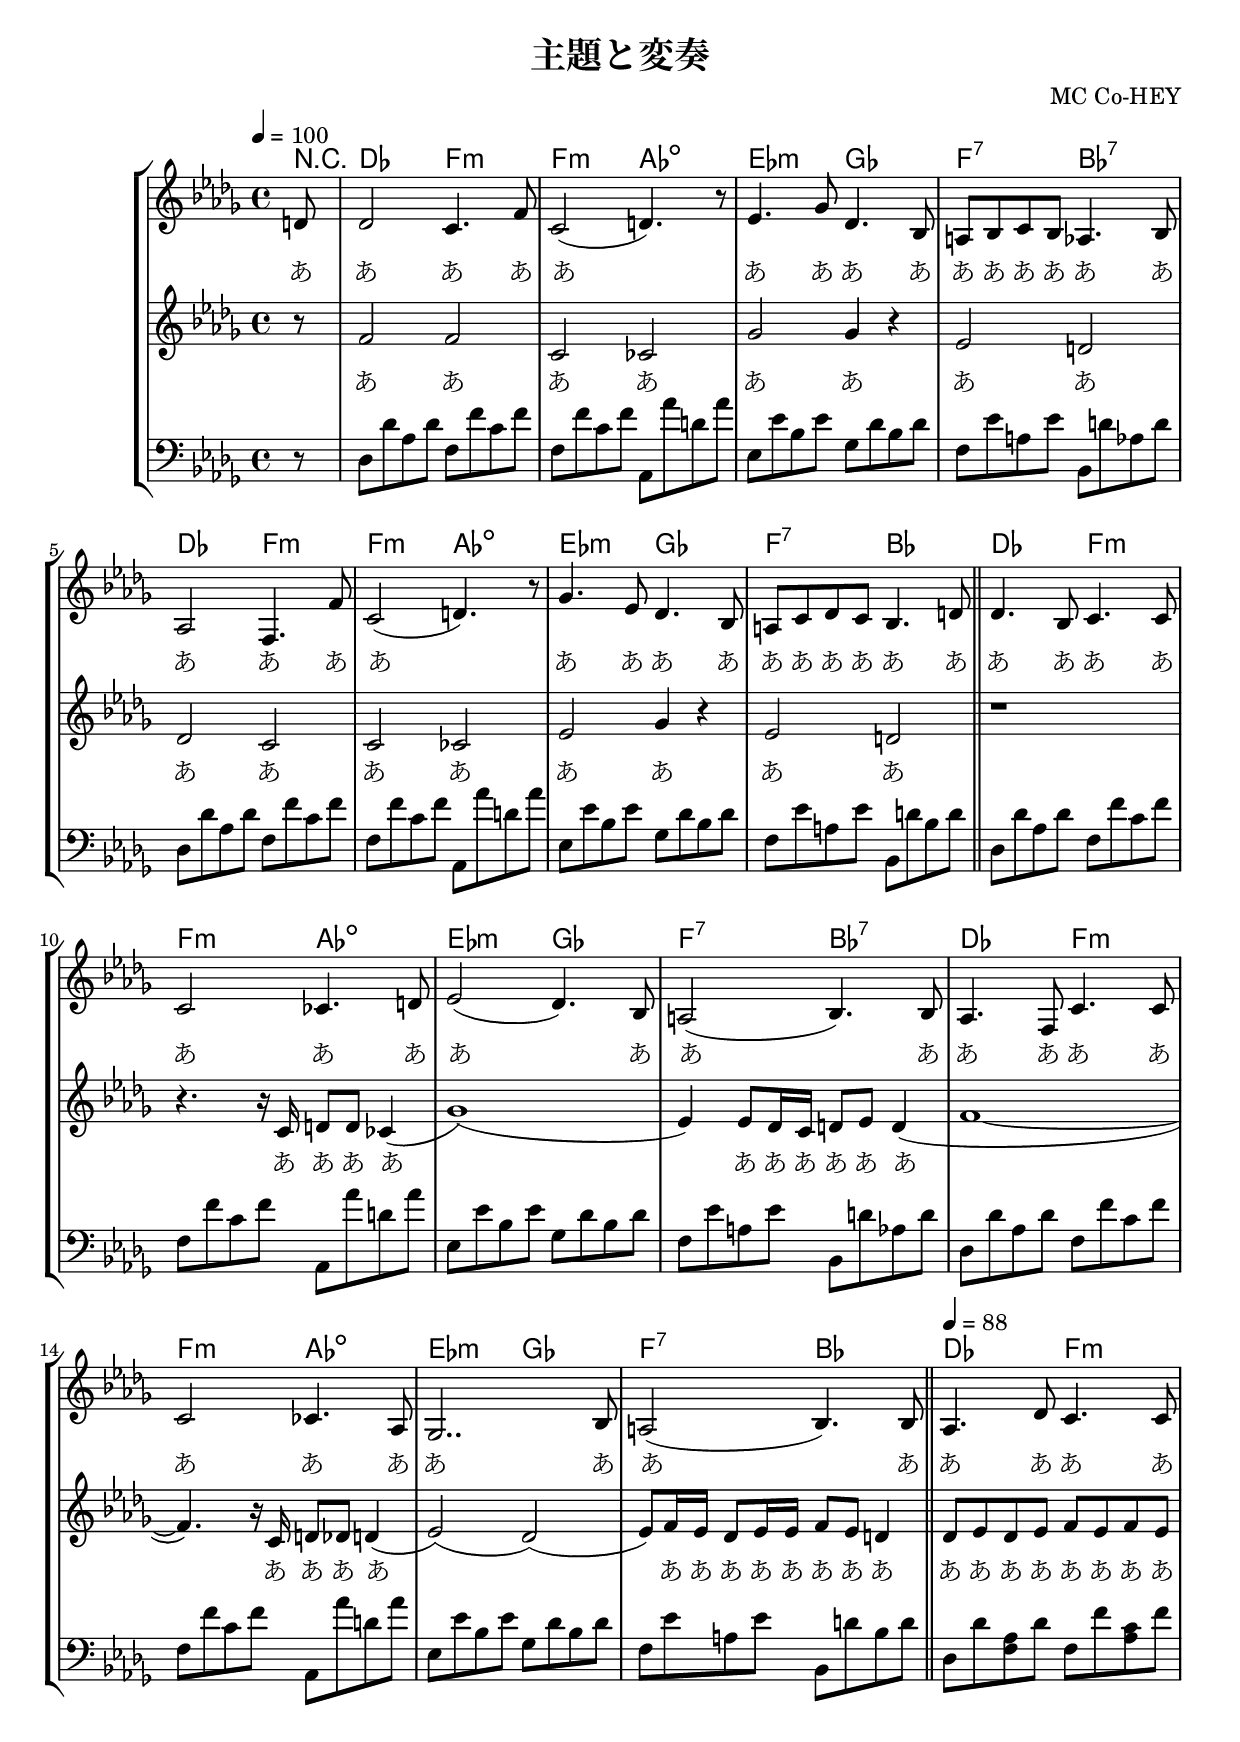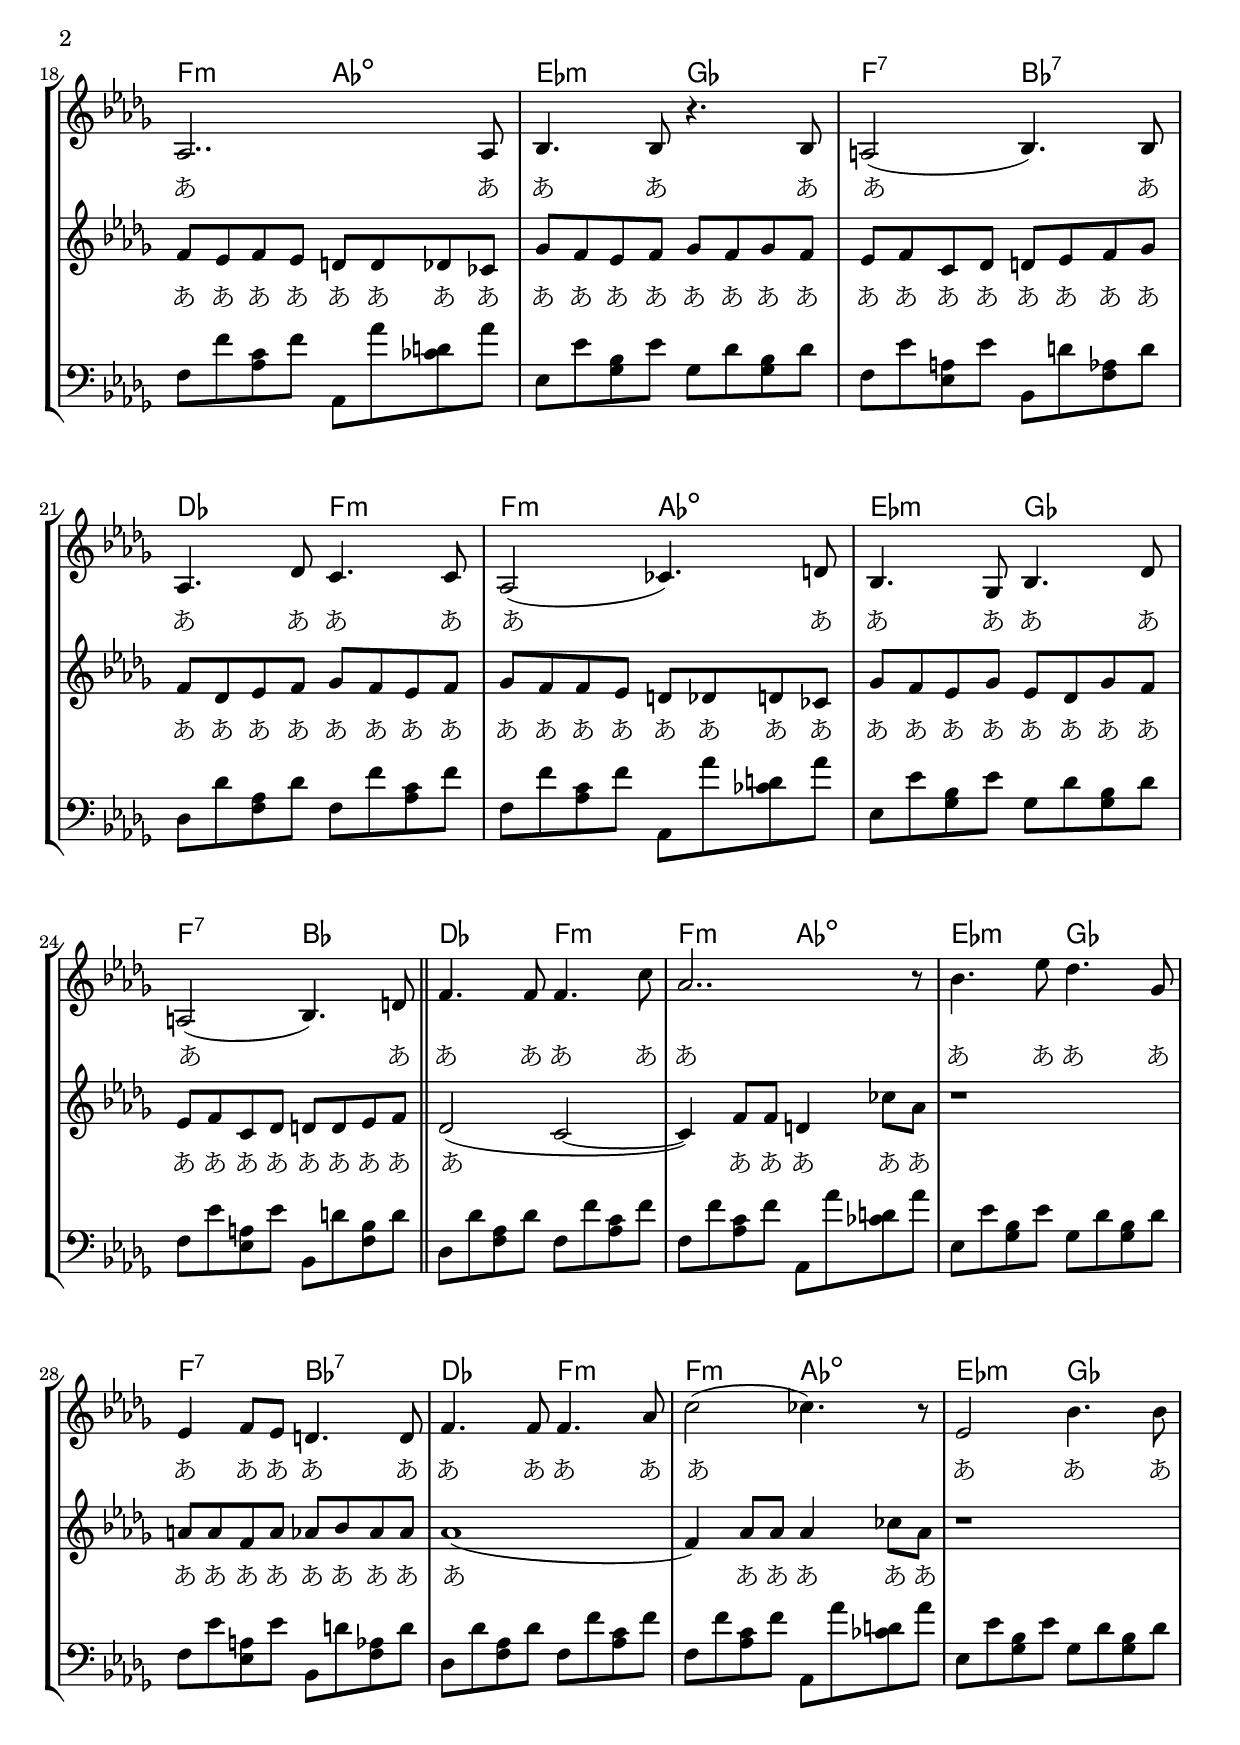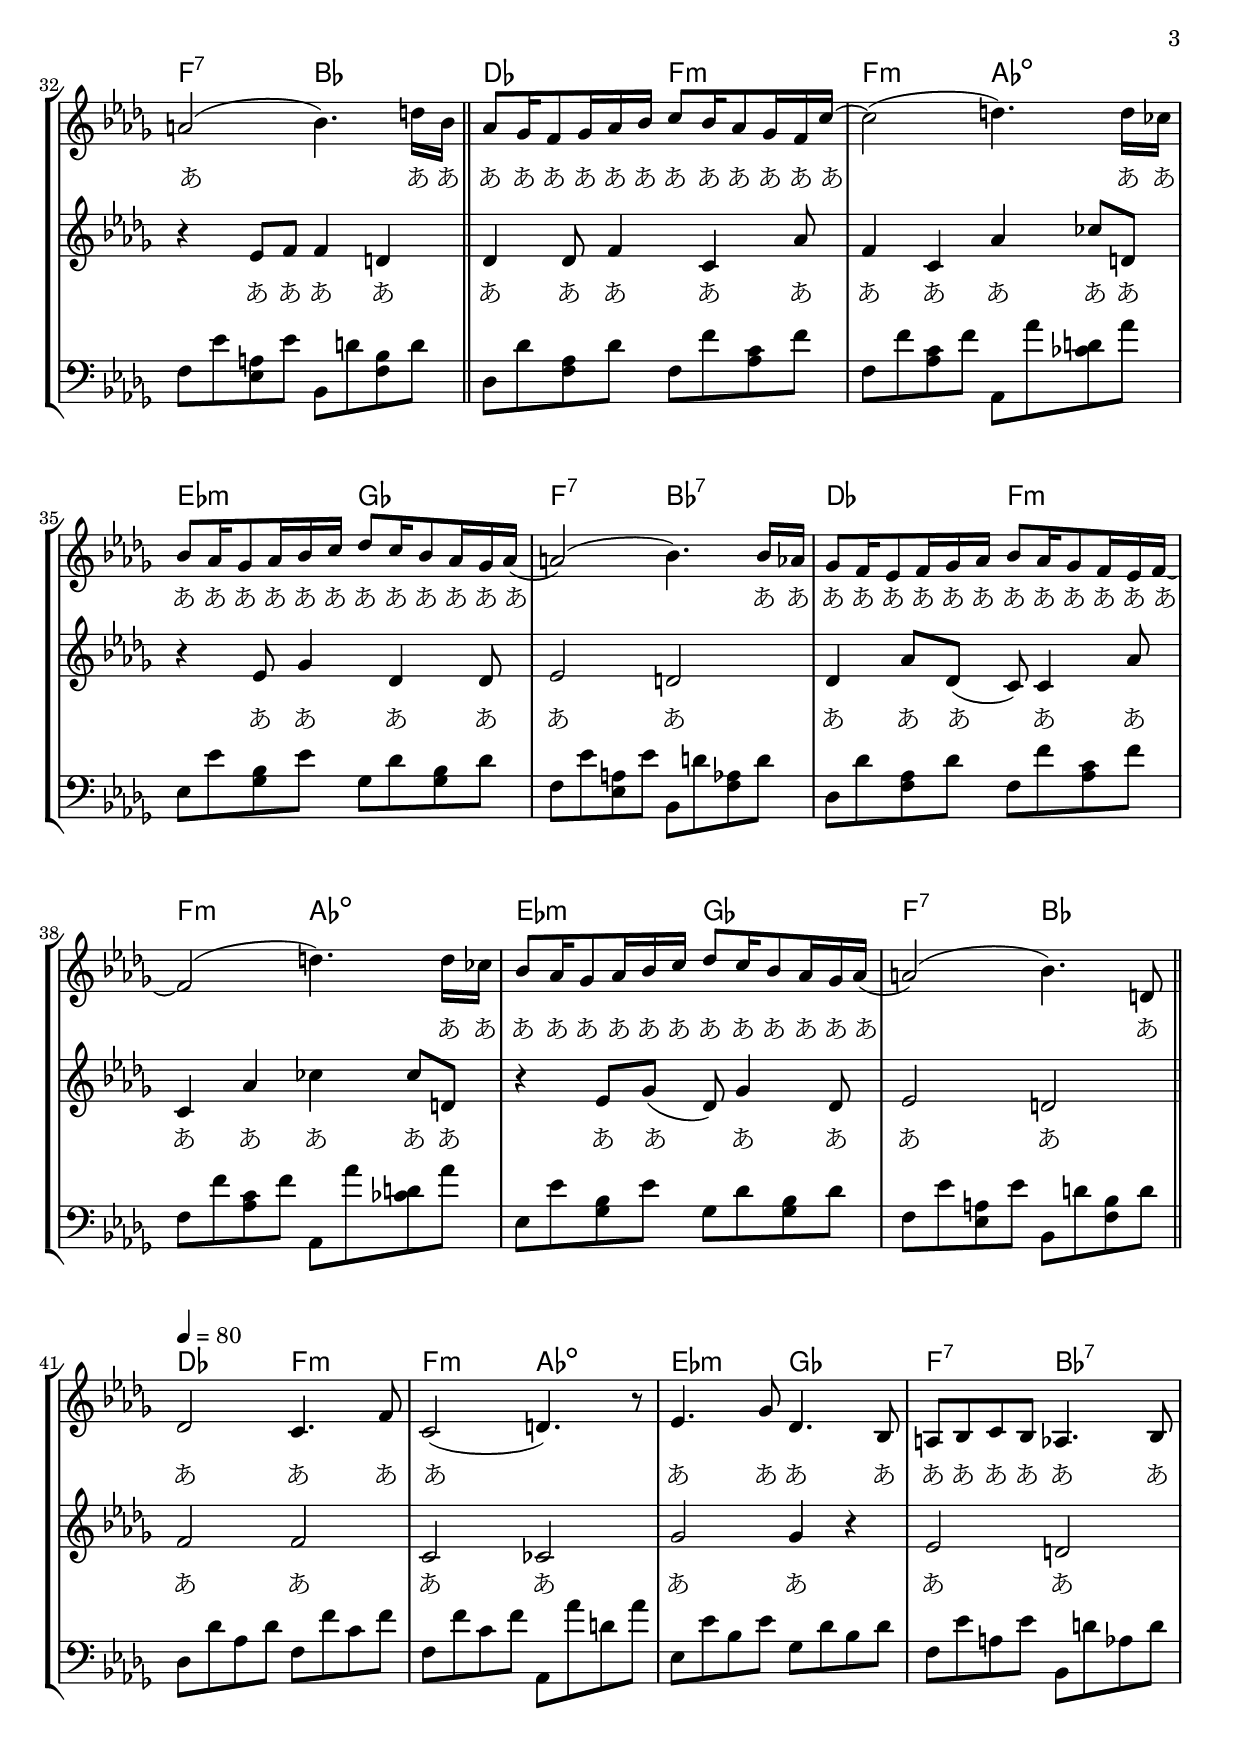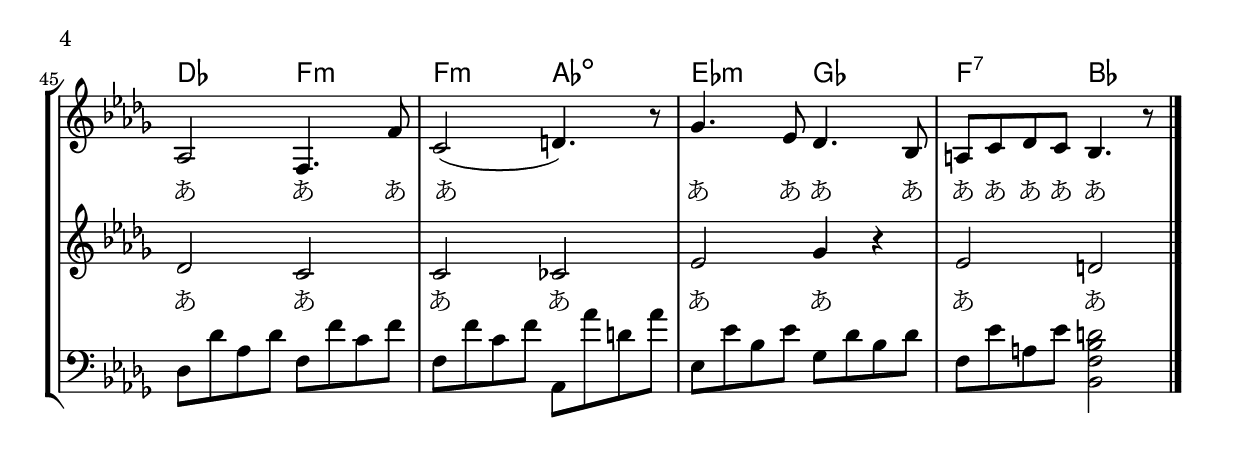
\version "2.12.1"

\header {
	title = \markup {主題と変奏}
	composer = \markup \center-column {"MC Co-HEY"}
}

harmony = \chordmode {
		r8des2 f:m f:m as:dim es:m ges f:7 bes:7 des f:m f:m as:dim es:m ges f:7 bes 

	des f:m f:m as:dim es:m ges f:7 bes:7 des f:m f:m as:dim es:m ges f:7 bes 

	des f:m f:m as:dim es:m ges f:7 bes:7 des f:m f:m as:dim es:m ges f:7 bes 

	des f:m f:m as:dim es:m ges f:7 bes:7 des f:m f:m as:dim es:m ges f:7 bes 

	des f:m f:m as:dim es:m ges f:7 bes:7 des f:m f:m as:dim es:m ges f:7 bes 

	des f:m f:m as:dim es:m ges f:7 bes:7 des f:m f:m as:dim es:m ges f:7 bes 
}

melody = {
	\set Staff.midiInstrument = #"Viola"
	\partial 8*1
		\key des \major
	\tempo 4 = 100
d'8 
	des'2  c'4.  f'8 
	c'2  (d'4.)  r8 
	es'4.  ges'8  des'4.  bes8 
	a8  bes8  c'8  bes8  as4.  bes8 
	as2  f4.  f'8 
	c'2  (d'4.)  r8 
	ges'4.  es'8  des'4.  bes8 
	a8  c'8  des'8  c'8  bes4.  	\set Staff.midiInstrument = #"Viola"
	d'8 
	des'4.  bes8  c'4.  c'8 
	c'2  ces'4.  d'8 
	es'2  (des'4.)  bes8 
	a2  (bes4.)  bes8 
	as4.  f8  c'4.  c'8 
	c'2  ces'4.  as8 
	ges2..  bes8 
	a2  (bes4.)  	\set Staff.midiInstrument = #"Viola"
	bes8 
		\tempo 4 = 88
as4.  des'8  c'4.  c'8 
	as2..  as8 
	bes4.  bes8  r4.  bes8 
	a2  (bes4.)  bes8 
	as4.  des'8  c'4.  c'8 
	as2  (ces'4.)  d'8 
	bes4.  ges8  bes4.  des'8 
	a2  (bes4.)  	\set Staff.midiInstrument = #"Viola"
	d'8 
	f'4.  f'8  f'4.  c''8 
	as'2..  r8 
	bes'4.  es''8  des''4.  ges'8 
	es'4  f'8  es'8  d'4.  d'8 
	f'4.  f'8  f'4.  as'8 
	c''2  (ces''4.)  r8 
	es'2  bes'4.  bes'8 
	a'2  (bes'4.)  	\set Staff.midiInstrument = #"Viola"
	d''16  bes'16 
	as'8  ges'16  f'8  ges'16  as'16  bes'16  c''8  bes'16  as'8  ges'16  f'16  c''16~ 
	c''2  (d''4.)  d''16  ces''16 
	bes'8  as'16  ges'8  as'16  bes'16  c''16  des''8  c''16  bes'8  as'16  ges'16  as'16 
	(a'2)  (bes'4.)  bes'16  as'16 
	ges'8  f'16  es'8  f'16  ges'16  as'16  bes'8  as'16  ges'8  f'16  es'16  f'16~ 
	f'2  (d''4.)  d''16  ces''16 
	bes'8  as'16  ges'8  as'16  bes'16  c''16  des''8  c''16  bes'8  as'16  ges'16  as'16 
	(a'2)  (bes'4.)  	\set Staff.midiInstrument = #"Viola"
	d'8 
		\tempo 4 = 80
des'2  c'4.  f'8 
	c'2  (d'4.)  r8 
	es'4.  ges'8  des'4.  bes8 
	a8  bes8  c'8  bes8  as4.  bes8 
	as2  f4.  f'8 
	c'2  (d'4.)  r8 
	ges'4.  es'8  des'4.  bes8 
	a8  c'8  des'8  c'8  bes4.  	r8 	\bar "|."
}

words = \lyricmode {
	あ  あ  あ  あ  あ  あ  あ  あ  あ  あ  あ  あ  あ  あ  あ  あ  あ  あ  あ  あ  あ  あ  あ  あ  あ  あ  あ  あ  
	あ  あ  あ  あ  あ  あ  あ  あ  あ  あ  あ  あ  あ  あ  あ  あ  あ  あ  あ  あ  あ  あ  
	あ  あ  あ  あ  あ  あ  あ  あ  あ  あ  あ  あ  あ  あ  あ  あ  あ  あ  あ  あ  あ  あ  あ  
	あ  あ  あ  あ  あ  あ  あ  あ  あ  あ  あ  あ  あ  あ  あ  あ  あ  あ  あ  あ  あ  あ  あ  あ  
	あ  あ  あ  あ  あ  あ  あ  あ  あ  あ  あ  あ  あ  あ  あ  あ  あ  あ  あ  あ  あ  あ  あ  あ  あ  あ  あ  あ  あ  あ  あ  あ  あ  あ  あ  あ  あ  あ  あ  あ  あ  あ  あ  あ  あ  あ  あ  あ  あ  あ  あ  あ  あ  あ  あ  あ  
	あ  あ  あ  あ  あ  あ  あ  あ  あ  あ  あ  あ  あ  あ  あ  あ  あ  あ  あ  あ  あ  あ  あ  あ  あ  あ  あ  あ  
}

secondmelody = {
	\set Staff.midiInstrument = #"Cello"
	\partial 8*1
		\key des \major
	\tempo 4 = 100
r8  f'2  f'2 
	c'2  ces'2 
	ges'2  ges'4  r4 
	es'2  d'2 
	des'2  c'2 
	c'2  ces'2 
	es'2  ges'4  r4 
	es'2  d'2
	\set Staff.midiInstrument = #"Cello"
	r1
r4. r16  c'16  d'8  d'8  ces'4 
	(ges'1) 
	(es'4)  es'8  des'16  c'16  d'8  es'8  d'4 
	(f'1~ 
	f'4.)  r16  c'16  d'8  des'8  d'4 
	(es'2)  (des'2) 
	(es'8)  f'16  es'16  des'8  es'16  es'16  f'8  es'8  d'4
	\set Staff.midiInstrument = #"Cello"
		\tempo 4 = 88
 des'8  es'8  des'8  es'8  f'8  es'8  f'8  es'8 
	f'8  es'8  f'8  es'8  d'8  d'8  des'8  ces'8 
	ges'8  f'8  es'8  f'8  ges'8  f'8  ges'8  f'8 
	es'8  f'8  c'8  des'8  d'8  es'8  f'8  ges'8 
	f'8  des'8  es'8  f'8  ges'8  f'8  es'8  f'8 
	ges'8  f'8  f'8  es'8  d'8  des'8  d'8  ces'8 
	ges'8  f'8  es'8  ges'8  es'8  des'8  ges'8  f'8 
	es'8  f'8  c'8  des'8  d'8  d'8  es'8  f'8
	\set Staff.midiInstrument = #"Violin"
	 des'2  (c'2~ 
	c'4)  f'8  f'8  d'4  ces''8  as'8 
	r1 
	a'8  a'8  f'8  a'8  as'8  bes'8  as'8  as'8 
	as'1 
	(f'4)  as'8  as'8  as'4  ces''8  as'8 
	r1 
	r4  es'8  f'8  f'4  d'4
	\set Staff.midiInstrument = #"Violin"
	 des'4  des'8  f'4  c'4  as'8 
	f'4  c'4  as'4  ces''8  d'8 
	r4  es'8  ges'4  des'4  des'8 
	es'2  d'2 
	des'4  as'8  des'8  (c'8)  c'4  as'8 
	c'4  as'4  ces''4  ces''8  d'8 
	r4  es'8  ges'8  (des'8)  ges'4  des'8 
	es'2  d'2
	\set Staff.midiInstrument = #"Cello"
		\tempo 4 = 80
 f'2  f'2 
	c'2  ces'2 
	ges'2  ges'4  r4 
	es'2  d'2 
	des'2  c'2 
	c'2  ces'2 
	es'2  ges'4  r4 
	es'2  d'2
	\bar "|."
}

secondwords = \lyricmode {
	あ  あ  あ  あ  あ  あ  あ  あ  あ  あ  あ  あ  あ  あ  あ  あ  
	あ  あ  あ  あ  あ  あ  あ  あ  あ  あ  あ  あ  あ  あ  あ  あ  あ  あ  あ  あ  あ  あ  
	あ  あ  あ  あ  あ  あ  あ  あ  あ  あ  あ  あ  あ  あ  あ  あ  あ  あ  あ  あ  あ  あ  あ  あ  あ  あ  あ  あ  あ  あ  あ  あ  あ  あ  あ  あ  あ  あ  あ  あ  あ  あ  あ  あ  あ  あ  あ  あ  あ  あ  あ  あ  あ  あ  あ  あ  あ  あ  あ  あ  あ  あ  あ  あ  
	あ  あ  あ  あ  あ  あ  あ  あ  あ  あ  あ  あ  あ  あ  あ  あ  あ  あ  あ  あ  あ  あ  あ  あ  
	あ  あ  あ  あ  あ  あ  あ  あ  あ  あ  あ  あ  あ  あ  あ  あ  あ  あ  あ  あ  あ  あ  あ  あ  あ  あ  あ  あ  あ  あ  あ  あ  
	あ  あ  あ  あ  あ  あ  あ  あ  あ  あ  あ  あ  あ  あ  あ  あ  
}

tempochange = {
	\tempo 4 = 100
	r1 | r1 | r1 | r1 | r1 | r1 | r1 | r1 \bar "||"
	\tempo 4 = 100
	r1 | r1 | r1 | r1 | r1 | r1 | r1 | r1 \bar "||"
	\tempo 4 = 88
	r1 | r1 | r1 | r1 | r1 | r1 | r1 | r1 \bar "||"
	\tempo 4 = 88
	r1 | r1 | r1 | r1 | r1 | r1 | r1 | r1 \bar "||"
	\tempo 4 = 88
	r1 | r1 | r1 | r1 | r1 | r1 | r1 | r1 \bar "||"
	\tempo 4 = 80
	r1 | r1 | r1 | r1 | r1 | r1 | r1 | r1 \bar "|."
}

mainacc = {
	\clef bass
	\set Staff.midiInstrument = #"Cello"
	\key des \major
	\tempo 4 = 100
	\partial 8*1
	r8	des8 des' as des'
	f8 f' c' f'
	f8 f' c' f'
	as,8 as' d' as'
	es8 es' bes es'
	ges8 des' bes des'
	f8 es' a es'
	bes,8 d' as d'
	des8 des' as des'
	f8 f' c' f'
	f8 f' c' f'
	as,8 as' d' as'
	es8 es' bes es'
	ges8 des' bes des'
	f8 es' a es'
	bes,8 d' bes d'
	\bar "||"

	\set Staff.midiInstrument = #"Cello"
	des8 des' as des'
	f8 f' c' f'
	f8 f' c' f'
	as,8 as' d' as'
	es8 es' bes es'
	ges8 des' bes des'
	f8 es' a es'
	bes,8 d' as d'
	des8 des' as des'
	f8 f' c' f'
	f8 f' c' f'
	as,8 as' d' as'
	es8 es' bes es'
	ges8 des' bes des'
	f8 es' a es'
	bes,8 d' bes d'
	\bar "||"

	\set Staff.midiInstrument = #"Cello"
	\tempo 4 = 88
	des8 des' <f as> des'
	f8 f' <as c'> f'
	f8 f' <as c'> f'
	as,8 as' <ces' d'> as'
	es8 es' <ges bes> es'
	ges8 des' <ges bes> des'
	f8 es' <es a> es'
	bes,8 d' <f as> d'
	des8 des' <f as> des'
	f8 f' <as c'> f'
	f8 f' <as c'> f'
	as,8 as' <ces' d'> as'
	es8 es' <ges bes> es'
	ges8 des' <ges bes> des'
	f8 es' <es a> es'
	bes,8 d' <f bes> d'
	\bar "||"

	\set Staff.midiInstrument = #"Cello"
	des8 des' <f as> des'
	f8 f' <as c'> f'
	f8 f' <as c'> f'
	as,8 as' <ces' d'> as'
	es8 es' <ges bes> es'
	ges8 des' <ges bes> des'
	f8 es' <es a> es'
	bes,8 d' <f as> d'
	des8 des' <f as> des'
	f8 f' <as c'> f'
	f8 f' <as c'> f'
	as,8 as' <ces' d'> as'
	es8 es' <ges bes> es'
	ges8 des' <ges bes> des'
	f8 es' <es a> es'
	bes,8 d' <f bes> d'
	\bar "||"

	\set Staff.midiInstrument = #"Cello"
	des8 des' <f as> des'
	f8 f' <as c'> f'
	f8 f' <as c'> f'
	as,8 as' <ces' d'> as'
	es8 es' <ges bes> es'
	ges8 des' <ges bes> des'
	f8 es' <es a> es'
	bes,8 d' <f as> d'
	des8 des' <f as> des'
	f8 f' <as c'> f'
	f8 f' <as c'> f'
	as,8 as' <ces' d'> as'
	es8 es' <ges bes> es'
	ges8 des' <ges bes> des'
	f8 es' <es a> es'
	bes,8 d' <f bes> d'
	\bar "||"

	\set Staff.midiInstrument = #"Cello"
	\tempo 4 = 80
	des8 des' as des'
	f8 f' c' f'
	f8 f' c' f'
	as,8 as' d' as'
	es8 es' bes es'
	ges8 des' bes des'
	f8 es' a es'
	bes,8 d' as d'
	des8 des' as des'
	f8 f' c' f'
	f8 f' c' f'
	as,8 as' d' as'
	es8 es' bes es'
	ges8 des' bes des'
	f8 es' a es'
	<bes, f bes d'>2
	\bar "|."
}

subacc = {
	\clef bass
	\set Staff.midiInstrument = #"Reed organ"
	\key des \major
	\tempo 4 = 100
	\partial 8*1
	r8	des4 r4
	f4 r4
	f4 r4
	as,4 r4
	es4 r4
	ges4 r4
	f4 r4
	bes,4 r4
	des4 r4
	f4 r4
	f4 r4
	as,4 r4
	es4 r4
	ges4 r4
	f4 r4
	bes,4 r4
	\bar "||"

	\set Staff.midiInstrument = #"Reed organ"
	des4 r4
	f4 r4
	f4 r4
	as,4 r4
	es4 r4
	ges4 r4
	f4 r4
	bes,4 r4
	des4 r4
	f4 r4
	f4 r4
	as,4 r4
	es4 r4
	ges4 r4
	f4 r4
	bes,4 r4
	\bar "||"

	\set Staff.midiInstrument = #"Reed organ"
	\tempo 4 = 88
	des4 r4
	f4 r4
	f4 r4
	as,4 r4
	es4 r4
	ges4 r4
	f4 r4
	bes,4 r4
	des4 r4
	f4 r4
	f4 r4
	as,4 r4
	es4 r4
	ges4 r4
	f4 r4
	bes,4 r4
	\bar "||"

	\set Staff.midiInstrument = #"Reed organ"
	des4 r4
	f4 r4
	f4 r4
	as,4 r4
	es4 r4
	ges4 r4
	f4 r4
	bes,4 r4
	des4 r4
	f4 r4
	f4 r4
	as,4 r4
	es4 r4
	ges4 r4
	f4 r4
	bes,4 r4
	\bar "||"

	\set Staff.midiInstrument = #"Reed organ"
	des4 r4
	f4 r4
	f4 r4
	as,4 r4
	es4 r4
	ges4 r4
	f4 r4
	bes,4 r4
	des4 r4
	f4 r4
	f4 r4
	as,4 r4
	es4 r4
	ges4 r4
	f4 r4
	bes,4 r4
	\bar "||"

	\set Staff.midiInstrument = #"Reed organ"
	\tempo 4 = 80
	des4 r4
	f4 r4
	f4 r4
	as,4 r4
	es4 r4
	ges4 r4
	f4 r4
	bes,4 r4
	des4 r4
	f4 r4
	f4 r4
	as,4 r4
	es4 r4
	ges4 r4
	f4 r4
	bes,2
	\bar "|."
}

percA = {
	\drummode {
	\partial 8*1
	r8	r1 |r1 |r1 |r1 |r1 |r1 |r1 |r1 \bar "||"
	r1 |r1 |r1 |r1 |r1 |r1 |r1 |r1 \bar "||"
	r1 |r1 |r1 |r1 |r1 |r1 |r1 |r1 \bar "||"
	hh4 hh8 hh2 r8  |\times 16/32{ hh2 hh8. hh8. hh4. hh2. } |hh4 hh8 hh2 r8  |hh4 hh8 hh4 hh4.  |hh4 hh8 hh2 r8  |\times 16/32{ hh2 hh8. hh8. hh4. hh2. } |hh4 hh8 hh2 r8  |\times 16/32{ hh2 hh8. hh1 r4 r16 } \bar "||"
	hh4 hh8 hh2 r8  |\times 16/32{ hh2 hh8. hh8. hh4. hh2. } |hh4 hh8 hh2 r8  |hh4 hh8 hh4 hh4.  |hh4 hh8 hh2 r8  |\times 16/32{ hh2 hh8. hh8. hh4. hh2. } |hh4 hh8 hh2 r8  |\times 16/32{ hh2 hh8. hh1 r4 r16 } \bar "||"
	cymr4 cymr4 cymr4 cymr4  |cymr4 cymr8 cymr16 cymr16 cymr4 cymr4  |cymr4 cymr4 cymr4 cymr4  |cymr4 cymr2.  |cymr4 cymr4 cymr4 cymr4  |cymr4 cymr8 cymr16 cymr16 cymr4 cymr4  |cymr4 cymr4 cymr4 cymr4  |cymr4 cymr2.  \bar "|."
	}
}

percB = {
	\drummode {
	\partial 8*1
	r8	r1 |r1 |r1 |r1 |r1 |r1 |r1 |r1 \bar "||"
	r1 |r1 |r1 |r1 |r1 |r1 |r1 |r1 \bar "||"
	r1 |r1 |r1 |r1 |r1 |r1 |r1 |r1 \bar "||"
	r16 hhp8 hhp8 hhp2 r8.  |\times 16/32{ r8 hhp4 hhp4 hhp8 hhp2 r8 hhp2 r8 } |r16 hhp8 hhp8 hhp2 r8.  |r16 hhp8 hhp8 hhp8. hhp2  |r16 hhp8 hhp8 hhp2 r8.  |\times 16/32{ r8 hhp4 hhp4 hhp8 hhp2 r8 hhp2 r8 } |r16 hhp8 hhp8 hhp2 r8.  |\times 16/32{ r8 hhp4 hhp4 hhp8 hhp1 r4 } \bar "||"
	r16 hhp8 hhp8 hhp2 r8.  |\times 16/32{ r8 hhp4 hhp4 hhp8 hhp2 r8 hhp2 r8 } |r16 hhp8 hhp8 hhp2 r8.  |r16 hhp8 hhp8 hhp8. hhp2  |r16 hhp8 hhp8 hhp2 r8.  |\times 16/32{ r8 hhp4 hhp4 hhp8 hhp2 r8 hhp2 r8 } |r16 hhp8 hhp8 hhp2 r8.  |\times 16/32{ r8 hhp4 hhp4 hhp8 hhp1 r4 } \bar "||"
	r2 sn2  |r2 sn2  |r2 sn2  |r8 sn8 sn2.  |r2 sn2  |r2 sn2  |r2 sn2  |r8 sn8 sn2.  \bar "|."
	}
}

percC = {
	\drummode {
	\partial 8*1
	r8	r1 |r1 |r1 |r1 |r1 |r1 |r1 |r1 \bar "||"
	r1 |r1 |r1 |r1 |r1 |r1 |r1 |r1 \bar "||"
	r1 |r1 |r1 |r1 |r1 |r1 |r1 |r1 \bar "||"
	r1  |\times 16/32{ r1 r2 hho2 } |r1  |\times 16/32{ r1 r2 hho2 } |r1  |\times 16/32{ r1 r2 hho2 } |r1  |\times 16/32{ r1 r2 hho2 } \bar "||"
	r1  |\times 16/32{ r1 r2 hho2 } |r1  |\times 16/32{ r1 r2 hho2 } |r1  |\times 16/32{ r1 r2 hho2 } |r1  |\times 16/32{ r1 r2 hho2 } \bar "||"
	bd2. r8 bd8  |bd2. r8 bd8  |bd2. r8 bd8  |bd4. bd8 bd4. bd8  |bd2. r8 bd8  |bd2. r8 bd8  |bd2. r8 bd8  |bd2 r8 bd4.  \bar "|."
	}
}

percD = {
	\drummode {
	\partial 8*1
	r8	r1 |r1 |r1 |r1 |r1 |r1 |r1 |r1 \bar "||"
	r1 |r1 |r1 |r1 |r1 |r1 |r1 |r1 \bar "||"
	r1 |r1 |r1 |r1 |r1 |r1 |r1 |r1 \bar "||"
	bd8. bd8. bd2 bd8  |\times 16/32{ bd4. bd4. bd2 bd2 bd4 } |bd8. bd8. bd2 bd8  |bd8. bd8. bd2 r8  |bd8. bd8. bd2 bd8  |\times 16/32{ bd4. bd4. bd2 bd2 bd4 } |bd8. bd8. bd2 bd8  |\times 16/32{ bd4. bd4. bd8 bd2 r8 bd2 } \bar "||"
	bd8. bd8. bd2 bd8  |\times 16/32{ bd4. bd4. bd2 bd2 bd4 } |bd8. bd8. bd2 bd8  |bd8. bd8. bd2 r8  |bd8. bd8. bd2 bd8  |\times 16/32{ bd4. bd4. bd2 bd2 bd4 } |bd8. bd8. bd2 bd8  |\times 16/32{ bd4. bd4. bd8 bd2 r8 bd2 } \bar "||"
	r1 |r1 |r1 |r2 r8 tommh8 tommh4  |r1 |r1 |r1 |r8. tommh8. tommh2 r8  \bar "|."
	}
}

percE = {
	\drummode {
	\partial 8*1
	r8	r1 |r1 |r1 |r1 |r1 |r1 |r1 |r1 \bar "||"
	r1 |r1 |r1 |r1 |r1 |r1 |r1 |r1 \bar "||"
	r1 |r1 |r1 |r1 |r1 |r1 |r1 |r1 \bar "||"
	r2 ss2  |\times 16/32{ r1 ss1 } |r2 ss2  |\times 16/32{ r1 ss1 } |r2 ss2  |\times 16/32{ r1 ss1 } |r2 ss2  |\times 16/32{ r1 ss1 } \bar "||"
	r2 ss2  |\times 16/32{ r1 ss1 } |r2 ss2  |\times 16/32{ r1 ss1 } |r2 ss2  |\times 16/32{ r1 ss1 } |r2 ss2  |\times 16/32{ r1 ss1 } \bar "||"
	r1 |r1 |r1 |r2. r8 toml8  |r1 |r1 |r1 |r2. toml8 toml8  \bar "|."
	}
}

percF = {
	\drummode {
	\partial 8*1
	r8	r1 | r1 | r1 | r1 | r1 | r1 | r1 | r1 \bar "||"
	r1 | r1 | r1 | r1 | r1 | r1 | r1 | r1 \bar "||"
	r1 | r1 | r1 | r1 | r1 | r1 | r1 | r1 \bar "||"
	r1 |r1 |r1 |r2 r8. sn16 sn4  |r1 |r1 |r1 |\times 16/32{ r1 sn4 sn8 sn2 r8 } \bar "||"
	r1 |r1 |r1 |r2 r8. sn16 sn4  |r1 |r1 |r1 |\times 16/32{ r1 sn4 sn8 sn2 r8 } \bar "||"
	r1 |r1 |r1 |r1 |r1 |r1 |r1 |hho1  \bar "|."
	}
}

percG = {
	\drummode {
	\partial 8*1
	r8	r1 | r1 | r1 | r1 | r1 | r1 | r1 | r1 \bar "||"
	r1 | r1 | r1 | r1 | r1 | r1 | r1 | r1 \bar "||"
	r1 | r1 | r1 | r1 | r1 | r1 | r1 | r1 \bar "||"
	r1 |r1 |r1 |r2. r8 tomml8  |r1 |r1 |r1 |r2. r8 tomml8  \bar "||"
	r1 |r1 |r1 |r2. r8 tomml8  |r1 |r1 |r1 |r2. r8 tomml8  \bar "||"
	r1 | r1 | r1 | r1 | r1 | r1 | r1 | r1 \bar "|."
	}
}

percH = {
	\drummode {
	\partial 8*1
	r8	r1 | r1 | r1 | r1 | r1 | r1 | r1 | r1 \bar "||"
	r1 | r1 | r1 | r1 | r1 | r1 | r1 | r1 \bar "||"
	r1 | r1 | r1 | r1 | r1 | r1 | r1 | r1 \bar "||"
	r1 |r1 |r1 |r1 |r1 |r1 |r1 |\times 16/32{ r1 r2 r8 tommh4. } \bar "||"
	r1 |r1 |r1 |r1 |r1 |r1 |r1 |\times 16/32{ r1 r2 r8 tommh4. } \bar "||"
	r1 | r1 | r1 | r1 | r1 | r1 | r1 | r1 \bar "|."
	}
}

percI = {
	\drummode {
	\partial 8*1
	r8	r1 | r1 | r1 | r1 | r1 | r1 | r1 | r1 \bar "||"
	r1 | r1 | r1 | r1 | r1 | r1 | r1 | r1 \bar "||"
	r1 | r1 | r1 | r1 | r1 | r1 | r1 | r1 \bar "||"
	r1 |r1 |r1 |r1 |r1 |r1 |r1 |\times 16/32{ r1 r2. tomfh4 } \bar "||"
	r1 |r1 |r1 |r1 |r1 |r1 |r1 |\times 16/32{ r1 r2. tomfh4 } \bar "||"
	r1 | r1 | r1 | r1 | r1 | r1 | r1 | r1 \bar "|."
	}
}

\score {
	<<
		\new StaffGroup <<
			\new ChordNames {\harmony}
			\new Voice = "melody" {\melody}
			\new Lyrics \lyricsto "melody" \words
			\new Voice = "secondmelody" {\secondmelody}
			\new Lyrics \lyricsto "secondmelody" \secondwords
			\new Staff = "mainacc" {\mainacc}
		>>
	>>
	\layout { }
}
